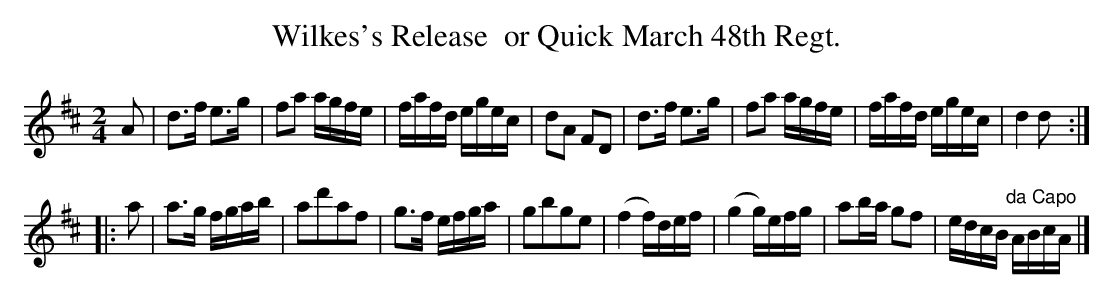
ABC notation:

X:1
T:Wilkes's Release  or Quick March 48th Regt.
M:2/4
K:D major
A2|\
d3f e3g| f2a2 agfe| fafd egec| d2A2 F2D2|\
d3f e3g| f2a2 agfe| fafd egec| d4 d2::
a2|\
a3g fgab| a2d'2a2f2| g3f efga| g2b2g2e2|\
(f4 f)def| (g4 g)efg| a2ba g2f2| edcB "da Capo"ABcA|]
